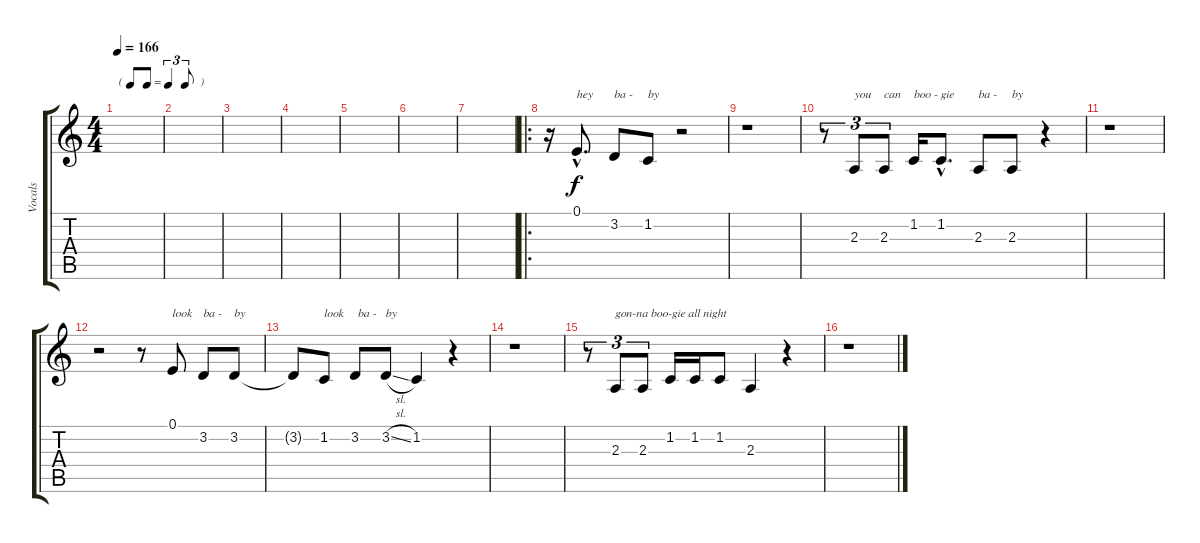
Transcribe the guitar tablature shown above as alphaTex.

\track ("Vocals" "Vocals") {instrument harmonica}
\staff {score tabs}
\tuning (E4 B3 G3 D3 A2 E2) {hide}
\ts (4 4)
\tf triplet8th
\tempo 166
\clef g2
\ks c
|
|
|
|
|
|
|
\ro
r.16 0.1{hac}.8{d txt "hey"} 3.2.8{txt "ba -"} 1.2.8{txt "by"} r.2 |
r.1 |
r.8{tu (3 2)} 2.3.8{tu (3 2) txt "you "} 2.3.8{tu (3 2) txt "can"} 1.2.16{txt "boo -"} 1.2{hac}.8{d txt "gie"} 2.3.8{txt "ba -"} 2.3.8{txt "by"} r.4 |
r.1 |
r.2 r.8 0.1.8{txt "look"} 3.2.8{txt "ba -"} 3.2.8{txt "by"} |
3.2{t}.8 1.2.8{txt "look"} 3.2.8{txt " ba -"} 3.2{sl}.8{txt "by"} 1.2.4 r.4 |
r.1 |
r.8{tu (3 2)} 2.3.8{tu (3 2) txt "gon-na boo-gie all night"} 2.3.8{tu (3 2)} 1.2.16 1.2.16 1.2.8 2.3.4 r.4 |
r.1
